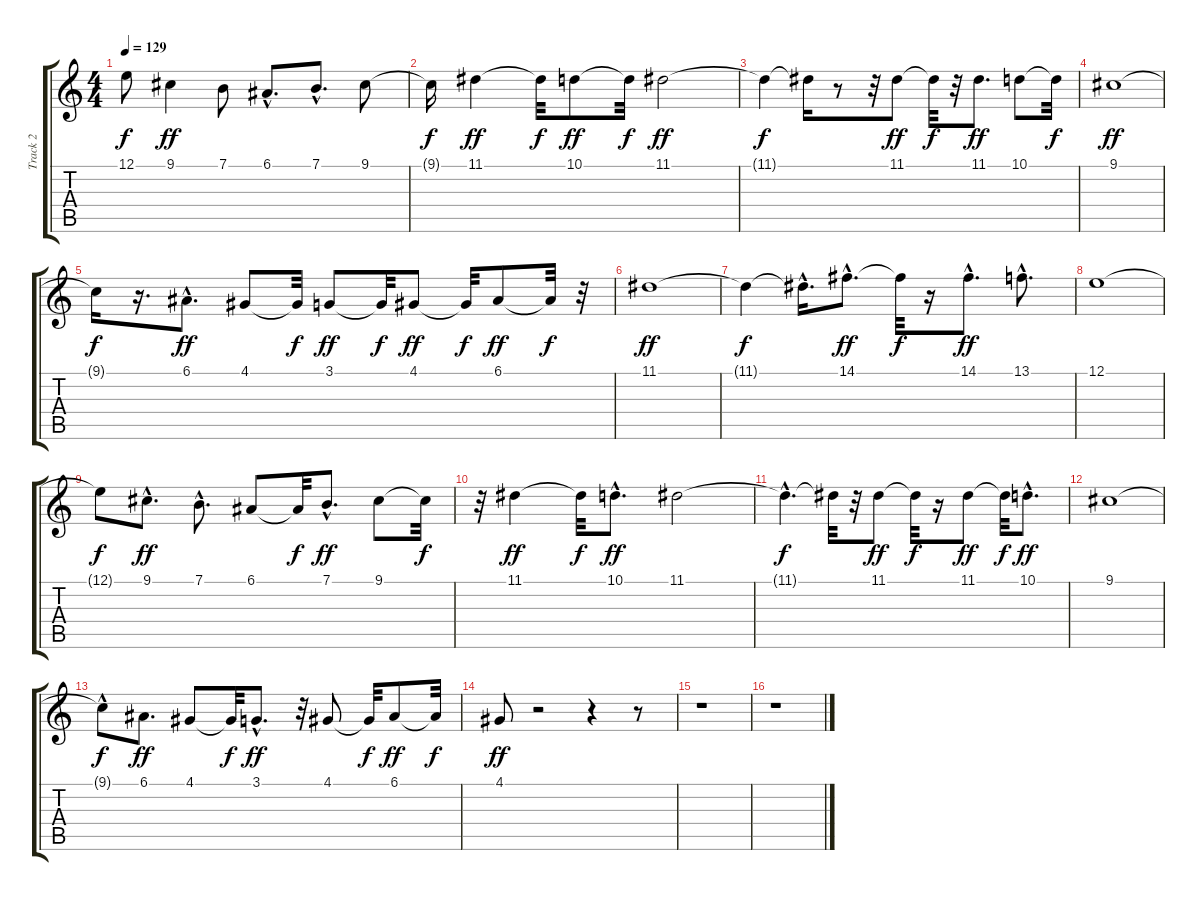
\track ("Track 2" "Track 2") {instrument panflute}
\staff {score tabs}
\tuning (E4 B3 G3 D3 A2 E2) {hide}
\ts (4 4)
\tempo 129
\clef g2
\ks c
12.1{t}.8{dy f} 9.1.4{dy ff} 7.1.8 6.1{hac}.8{d} 7.1{hac}.8{d} 9.1.8 |
9.1{t}.16{dy f} 11.1.4{dy ff} 11.1{t}.32{dy f} 10.1.8{dy ff} 10.1{t}.32{dy f} 11.1.2{dy ff} |
11.1{t}.4{dy f} 11.1{t}.16 r.8 r.32 11.1.8{dy ff} 11.1{t}.32{dy f} r.32 11.1.8{d dy ff} 10.1.8 10.1{t}.32{dy f} |
9.1.1{dy ff} |
9.1{t}.16{dy f} r.16{d} 6.1{hac}.8{d dy ff} 4.1.8 4.1{t}.32{dy f} 3.1.8{dy ff} 3.1{t}.32{dy f} 4.1.8{dy ff} 4.1{t}.32{dy f} 6.1.8{dy ff} 6.1{t}.32{dy f} r.32 |
11.1.1{dy ff} |
11.1{t}.4{dy f} 11.1{hac t}.16{d} 14.1{hac}.8{d dy ff} 14.1{t}.32{dy f} r.16 14.1{hac}.8{d dy ff} 13.1{hac}.8{d} |
12.1.1 |
12.1{t}.8{dy f} 9.1{hac}.8{d dy ff} 7.1{hac}.8{d} 6.1.8 6.1{t}.32{dy f} 7.1{hac}.8{d dy ff} 9.1.8 9.1{t}.32{dy f} |
r.32 11.1.4{dy ff} 11.1{t}.32{dy f} 10.1{hac}.8{d dy ff} 11.1.2 |
11.1{hac t}.4{d dy f} 11.1{t}.32 r.32 11.1.8{dy ff} 11.1{t}.32{dy f} r.16 11.1.8{dy ff} 11.1{t}.32{dy f} 10.1{hac}.8{d dy ff} |
9.1.1 |
9.1{hac t}.8{dy f} 6.1.8{d dy ff} 4.1.8 4.1{t}.32{dy f} 3.1{hac}.8{d dy ff} r.32 4.1.8 4.1{t}.32{dy f} 6.1.8{dy ff} 6.1{t}.32{dy f} |
4.1.8{dy ff} r.2 r.4 r.8 |
r.1 |
r.1
